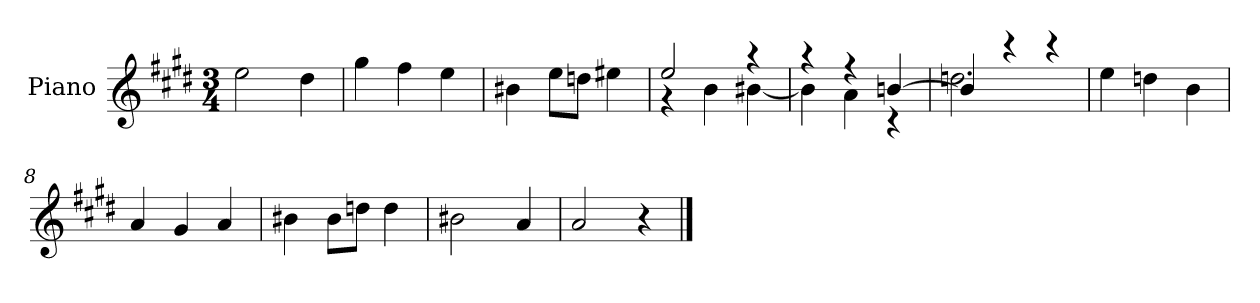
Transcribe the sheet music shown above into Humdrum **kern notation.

**kern
*part1
*staff1
*I"Piano
*I'P-no
*clefG2
*k[f#c#g#d#]
*M3/4
*MM176
=1
2ee\
4dd#\
=2
4gg#\
4ff#\
4ee\
=3
4b#X\
8ee\L
8ddn\J
4ee#X\
=4
*^
2ee/	4r
.	4b\
4r	[4b#X\
=5	=5
4r	4b#\]
4r	4a\
[4bn/	4r
=6	=6
4b/]	2.ddn\
4r	.
4r	.
*v	*v
=7
4ee\
4ddn\
4b\
=8
4a/
4g#/
4a/
!!LO:LB:g=z
=9
4b#X\
8b#\L
8ddn\J
4dd\
=10
2b#X\
4a/
=11
2a/
4r
==
*-
